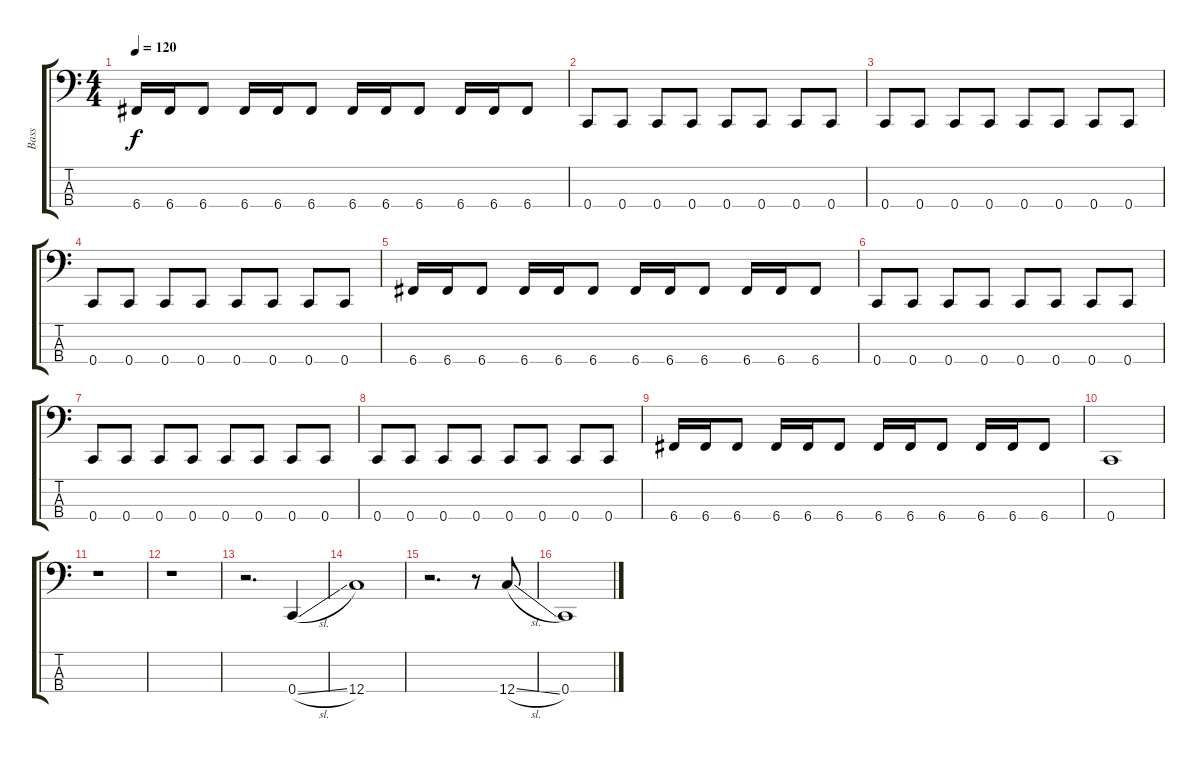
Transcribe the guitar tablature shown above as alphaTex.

\track ("Bass" "Bass") {instrument electricbasspick}
\staff {score tabs}
\tuning (Eb2 Bb1 F1 C1) {hide}
\ts (4 4)
\tempo 120
\clef f4
\ks c
6.4.16{dy f} 6.4.16 6.4.8 6.4.16 6.4.16 6.4.8 6.4.16 6.4.16 6.4.8 6.4.16 6.4.16 6.4.8 |
0.4.8 0.4.8 0.4.8 0.4.8 0.4.8 0.4.8 0.4.8 0.4.8 |
0.4.8 0.4.8 0.4.8 0.4.8 0.4.8 0.4.8 0.4.8 0.4.8 |
0.4.8 0.4.8 0.4.8 0.4.8 0.4.8 0.4.8 0.4.8 0.4.8 |
6.4.16 6.4.16 6.4.8 6.4.16 6.4.16 6.4.8 6.4.16 6.4.16 6.4.8 6.4.16 6.4.16 6.4.8 |
0.4.8 0.4.8 0.4.8 0.4.8 0.4.8 0.4.8 0.4.8 0.4.8 |
0.4.8 0.4.8 0.4.8 0.4.8 0.4.8 0.4.8 0.4.8 0.4.8 |
0.4.8 0.4.8 0.4.8 0.4.8 0.4.8 0.4.8 0.4.8 0.4.8 |
6.4.16 6.4.16 6.4.8 6.4.16 6.4.16 6.4.8 6.4.16 6.4.16 6.4.8 6.4.16 6.4.16 6.4.8 |
0.4.1 |
r.1 |
r.1 |
r.2{d} 0.4{sl}.4 |
12.4.1 |
r.2{d} r.8 12.4{sl}.8 |
0.4.1
